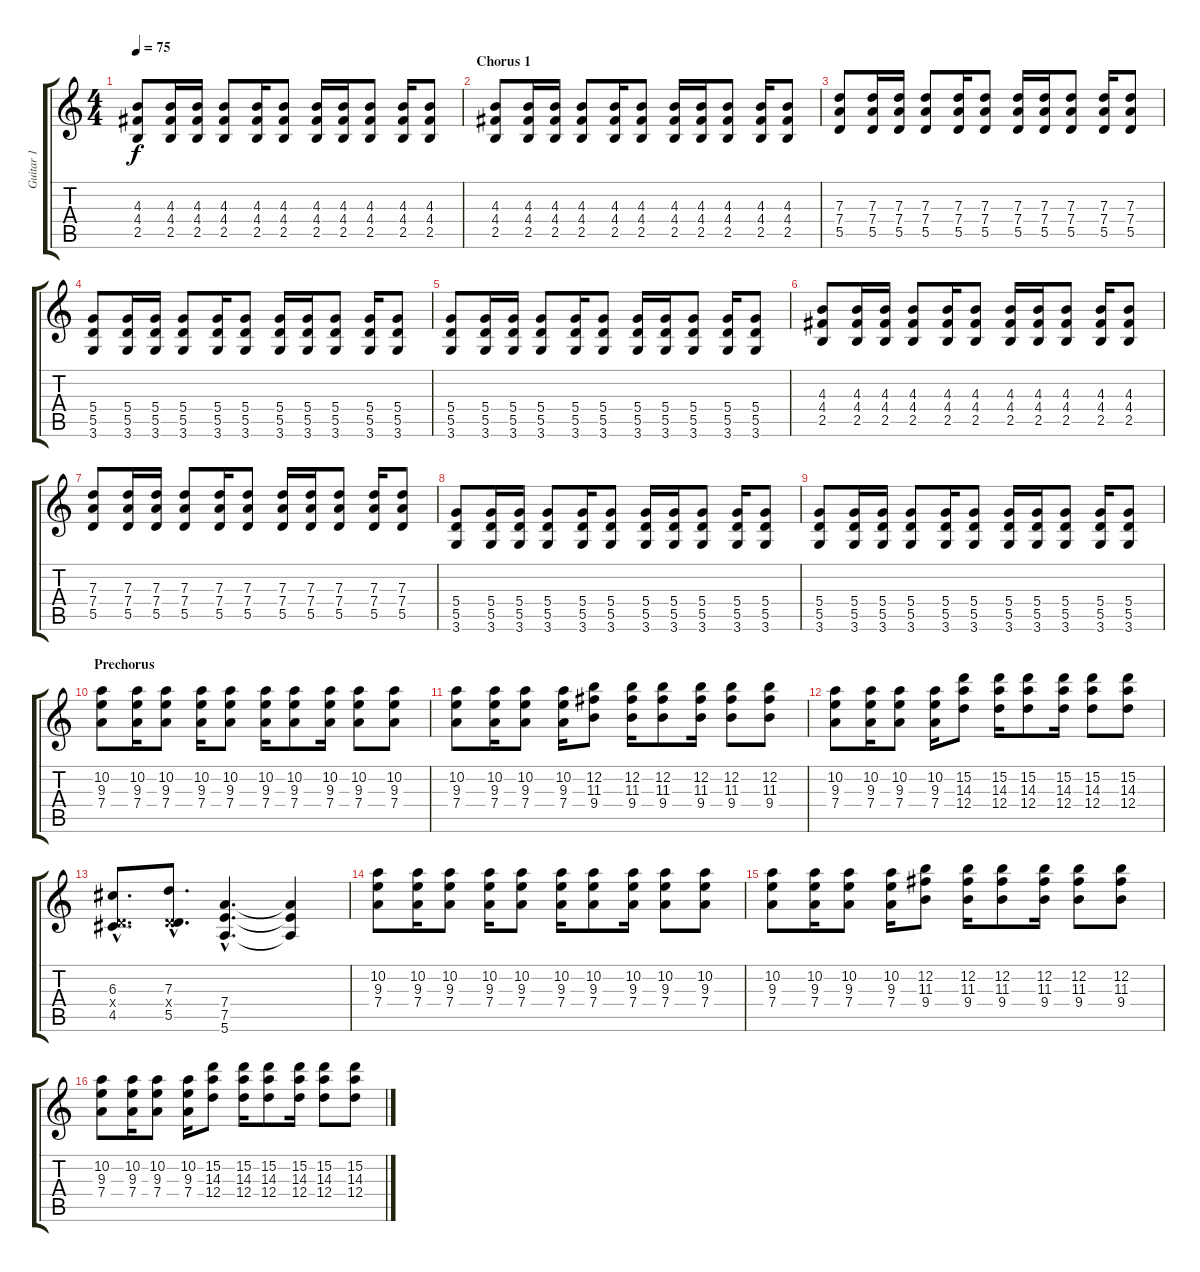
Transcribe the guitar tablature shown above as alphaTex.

\track ("Guitar 1" "Guitar 1") {instrument electricguitarjazz}
\staff {score tabs}
\tuning (E4 B3 G3 D3 A2 E2) {hide}
\ts (4 4)
\tempo 75
\clef g2
\ks c
(4.3 4.4 2.5).8{dy f} (4.3 4.4 2.5).16 (4.3 4.4 2.5).16 (4.3 4.4 2.5).8 (4.3 4.4 2.5).16 (4.3 4.4 2.5).8 (4.3 4.4 2.5).16 (4.3 4.4 2.5).16 (4.3 4.4 2.5).8 (4.3 4.4 2.5).16 (4.3 4.4 2.5).8 |
\section ("" "Chorus 1")
(4.3 4.4 2.5).8{volume 16 instrument distortionguitar} (4.3 4.4 2.5).16 (4.3 4.4 2.5).16 (4.3 4.4 2.5).8 (4.3 4.4 2.5).16 (4.3 4.4 2.5).8 (4.3 4.4 2.5).16 (4.3 4.4 2.5).16 (4.3 4.4 2.5).8 (4.3 4.4 2.5).16 (4.3 4.4 2.5).8 |
(7.3 7.4 5.5).8 (7.3 7.4 5.5).16 (7.3 7.4 5.5).16 (7.3 7.4 5.5).8 (7.3 7.4 5.5).16 (7.3 7.4 5.5).8 (7.3 7.4 5.5).16 (7.3 7.4 5.5).16 (7.3 7.4 5.5).8 (7.3 7.4 5.5).16 (7.3 7.4 5.5).8 |
(5.4 5.5 3.6).8 (5.4 5.5 3.6).16 (5.4 5.5 3.6).16 (5.4 5.5 3.6).8 (5.4 5.5 3.6).16 (5.4 5.5 3.6).8 (5.4 5.5 3.6).16 (5.4 5.5 3.6).16 (5.4 5.5 3.6).8 (5.4 5.5 3.6).16 (5.4 5.5 3.6).8 |
(5.4 5.5 3.6).8 (5.4 5.5 3.6).16 (5.4 5.5 3.6).16 (5.4 5.5 3.6).8 (5.4 5.5 3.6).16 (5.4 5.5 3.6).8 (5.4 5.5 3.6).16 (5.4 5.5 3.6).16 (5.4 5.5 3.6).8 (5.4 5.5 3.6).16 (5.4 5.5 3.6).8 |
(4.3 4.4 2.5).8{volume 13 instrument distortionguitar} (4.3 4.4 2.5).16 (4.3 4.4 2.5).16 (4.3 4.4 2.5).8 (4.3 4.4 2.5).16 (4.3 4.4 2.5).8 (4.3 4.4 2.5).16 (4.3 4.4 2.5).16 (4.3 4.4 2.5).8 (4.3 4.4 2.5).16 (4.3 4.4 2.5).8 |
(7.3 7.4 5.5).8 (7.3 7.4 5.5).16 (7.3 7.4 5.5).16 (7.3 7.4 5.5).8 (7.3 7.4 5.5).16 (7.3 7.4 5.5).8 (7.3 7.4 5.5).16 (7.3 7.4 5.5).16 (7.3 7.4 5.5).8 (7.3 7.4 5.5).16 (7.3 7.4 5.5).8 |
(5.4 5.5 3.6).8 (5.4 5.5 3.6).16 (5.4 5.5 3.6).16 (5.4 5.5 3.6).8 (5.4 5.5 3.6).16 (5.4 5.5 3.6).8 (5.4 5.5 3.6).16 (5.4 5.5 3.6).16 (5.4 5.5 3.6).8 (5.4 5.5 3.6).16 (5.4 5.5 3.6).8 |
(5.4 5.5 3.6).8 (5.4 5.5 3.6).16 (5.4 5.5 3.6).16 (5.4 5.5 3.6).8 (5.4 5.5 3.6).16 (5.4 5.5 3.6).8 (5.4 5.5 3.6).16 (5.4 5.5 3.6).16 (5.4 5.5 3.6).8 (5.4 5.5 3.6).16 (5.4 5.5 3.6).8 |
\section ("" "Prechorus")
(10.2 9.3 7.4).8{volume 11 instrument distortionguitar} (10.2 9.3 7.4).16 (10.2 9.3 7.4).8 (10.2 9.3 7.4).16 (10.2 9.3 7.4).8 (10.2 9.3 7.4).16 (10.2 9.3 7.4).8 (10.2 9.3 7.4).16 (10.2 9.3 7.4).8 (10.2 9.3 7.4).8 |
(10.2 9.3 7.4).8{instrument distortionguitar} (10.2 9.3 7.4).16 (10.2 9.3 7.4).8 (10.2 9.3 7.4).16 (12.2 11.3 9.4).8 (12.2 11.3 9.4).16 (12.2 11.3 9.4).8 (12.2 11.3 9.4).16 (12.2 11.3 9.4).8 (12.2 11.3 9.4).8 |
(10.2 9.3 7.4).8{instrument distortionguitar} (10.2 9.3 7.4).16 (10.2 9.3 7.4).8 (10.2 9.3 7.4).16 (15.2 14.3 12.4).8 (15.2 14.3 12.4).16 (15.2 14.3 12.4).8 (15.2 14.3 12.4).16 (15.2 14.3 12.4).8 (15.2 14.3 12.4).8 |
(6.3{hac} 0.4{hac x} 4.5{hac}).8{d} (7.3{hac} 0.4{hac x} 5.5{hac}).8{d} (7.4{hac} 7.5{hac} 5.6{hac}).4{d} (7.4{t} 7.5{t} 5.6{t}).4 |
(10.2 9.3 7.4).8{volume 11 instrument distortionguitar} (10.2 9.3 7.4).16 (10.2 9.3 7.4).8 (10.2 9.3 7.4).16 (10.2 9.3 7.4).8 (10.2 9.3 7.4).16 (10.2 9.3 7.4).8 (10.2 9.3 7.4).16 (10.2 9.3 7.4).8 (10.2 9.3 7.4).8 |
(10.2 9.3 7.4).8{instrument distortionguitar} (10.2 9.3 7.4).16 (10.2 9.3 7.4).8 (10.2 9.3 7.4).16 (12.2 11.3 9.4).8 (12.2 11.3 9.4).16 (12.2 11.3 9.4).8 (12.2 11.3 9.4).16 (12.2 11.3 9.4).8 (12.2 11.3 9.4).8 |
(10.2 9.3 7.4).8{instrument distortionguitar} (10.2 9.3 7.4).16 (10.2 9.3 7.4).8 (10.2 9.3 7.4).16 (15.2 14.3 12.4).8 (15.2 14.3 12.4).16 (15.2 14.3 12.4).8 (15.2 14.3 12.4).16 (15.2 14.3 12.4).8 (15.2 14.3 12.4).8
